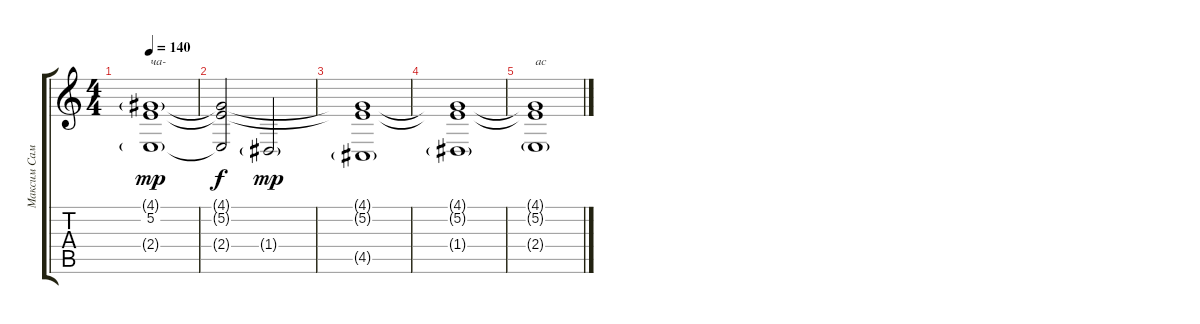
\track ("Максим Самосват" "Максим Сам") {instrument bassoon}
\staff {score tabs}
\tuning (E4 B3 G3 D3 A2 E2) {hide}
\ts (4 4)
\tempo 140
\clef g2
\ks c
(4.1{g} 5.2 2.4{g}).1{txt "ча-" dy mp} |
(4.1{t} 5.2{t} 2.4{t}).2{dy f} 1.4{g}.2{dy mp} |
(4.1{t} 5.2{t} 4.5{g}).1 |
(4.1{t} 5.2{t} 1.4{g}).1 |
(4.1{t} 5.2{t} 2.4{g}).1{txt "ас" volume 0}
